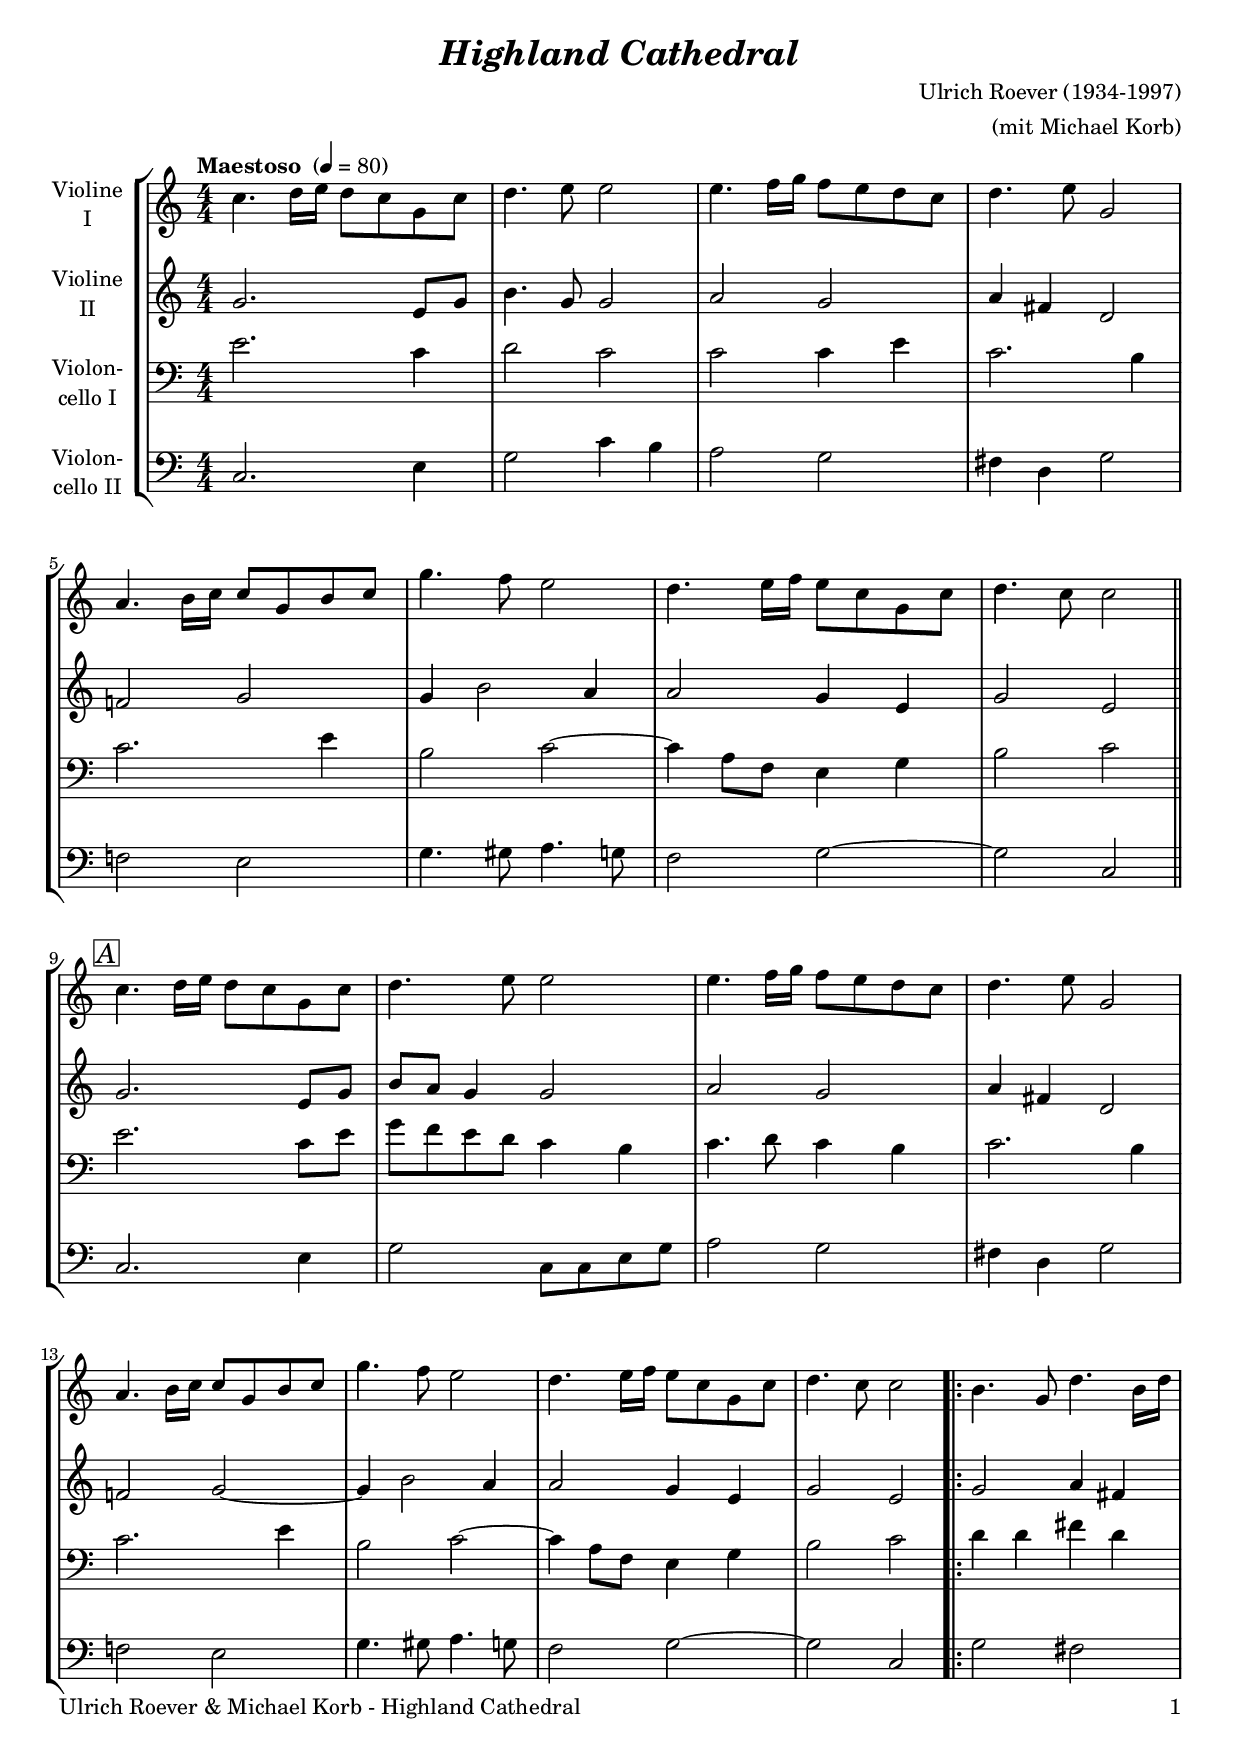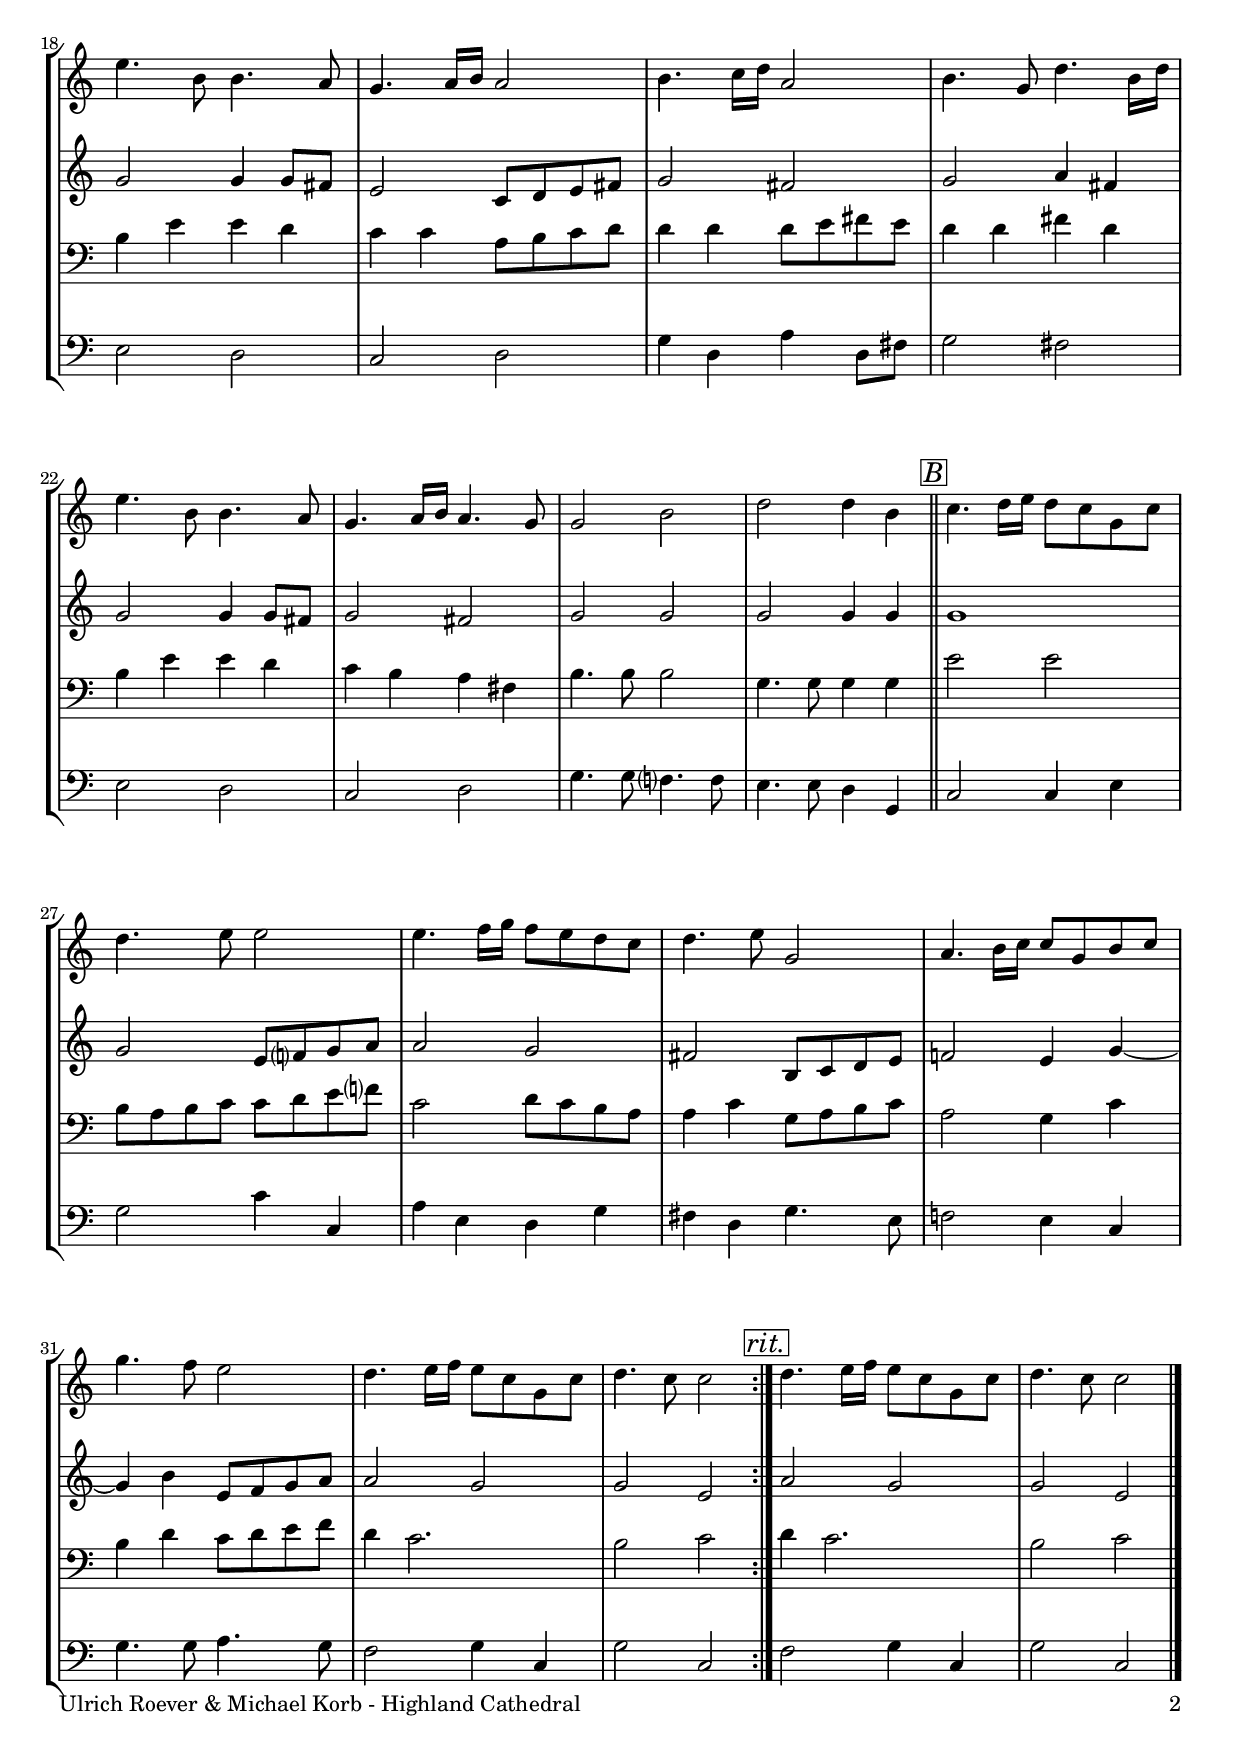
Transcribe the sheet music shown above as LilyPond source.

\version "2.20.2"
\include "deutsch.ly"

#(set-global-staff-size 19)

\header {
  title     = \markup \bold \italic "Highland Cathedral"
  composer  = "Ulrich Roever (1934-1997)"
  arranger  = "(mit Michael Korb)"
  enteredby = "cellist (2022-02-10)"
%  piece     = ""
}

voiceconsts = {
  \key c \major
  \time 4/4
  \clef "treble"
  \numericTimeSignature
  \compressEmptyMeasures
  % Set default beaming for all staves
%  \set Timing.beamExceptions = #'()
%  \set Timing.baseMoment     = #(ly:make-moment 1 4)
%  \set Timing.beatStructure  = #'(1 1 1)
  \tempo "Maestoso " 4=80
}

mivl = "violin"
miba = "cello"

boxa = { \bar "||" \mark \markup \box \italic "A" }
boxb = { \bar "||" \mark \markup \box \italic "B" }

pori = \mark \markup \box \italic "poco rit."
rit  = \mark \markup \box \italic "rit."

va = \relative c'' {
  \voiceconsts

  c4. d16 e d8 c g c
  d4. e8 e2
  e4. f16 g f8 e d c
  d4. e8 g,2
  a4. h16 c c8 g h c
  g'4. f8 e2
  d4. e16 f e8 c g c

  d4. c8 c2 \boxa
  c4. d16 e d8 c g c
  d4. e8 e2
  e4. f16 g f8 e d c
  d4. e8 g,2
  a4. h16 c c8 g h c
  g'4. f8 e2

  d4. e16 f e8 c g c
  d4. c8 c2
  \repeat volta 2 {
    h4. g8 d'4. h16 d
    e4. h8 h4. a8
    g4. a16 h a2
    h4. c16 d a2
    h4. g8 d'4. h16 d

    e4. h8 h4. a8
    g4. a16 h a4. g8
    g2 h
    d d4 h \boxb
    c4. d16 e d8 c g c
    d4. e8 e2
    e4. f16 g f8 e d c
    d4. e8 g,2

    a4. h16 c c8 g h c
    g'4. f8 e2
    d4. e16 f e8 c g c
    d4. c8 c2
  } \rit
  d4. e16 f e8 c g c
  d4. c8 c2 \bar "|."
}

vb = \relative c'' {
  \voiceconsts

  g2. e8 g
  h4. g8 g2
  a g
  a4 fis d2
  f! g
  g4 h2 a4
  a2 g4 e
  g2 e \boxa
  g2. e8 g
  h a g4 g2

  a g
  a4 fis d2
  f! g~
  g4 h2 a4
  a2 g4 e
  g2 e
  \repeat volta 2 {
    g a4 fis
    g2 g4 g8 fis
    e2 c8 d e fis
    g2 fis

    g a4 fis
    g2 g4 g8 fis
    g2 fis
    g g
    g g4 g \boxb
    g1
    g2 e8 f? g a
    a2 g
    fis h,8 c d e
    f!2 e4 g~

    g h e,8 f g a
    a2 g
    g e
  } \rit
  a g
  g e \bar "|."
}

vc = \relative c' {
  \voiceconsts
  \clef "bass"

  e2. c4
  d2 c
  c c4 e
  c2. h4
  c2. e4
  h2 c~
  c4 a8 f e4 g
  h2 c \boxa
  e2. c8 e

  g f e d c4 h
  c4. d8 c4 h
  c2. h4
  c2. e4
  h2 c~
  c4 a8 f e4 g
  h2 c
  \repeat volta 2 {
    d4 d fis d

    h e e d
    c c a8 h c d
    d4 d d8 e fis e
    d4 d fis d
    h e e d
    c h a fis
    h4. h8 h2

    g4. g8 g4 g \boxb
    e'2 e
    h8 a h c c d e f?
    c2 d8 c h a
    a4 c g8 a h c
    a2 g4 c
    h d c8 d e f

    d4 c2.
    h2 c
  } \rit
  d4 c2.
  h2 c \bar "|."
}

vd = \relative c {
  \voiceconsts
  \clef "bass"

  c2. e4
  g2 c4 h
  a2 g
  fis4 d g2
  f! e
  g4. gis8 a4. g8
  f2 g~
  g c, \boxa
  c2. e4
  g2 c,8 c e g
  a2 g

  fis4 d g2
  f! e
  g4. gis8 a4. g8
  f2 g~
  g c,
  \repeat volta 2 {
    g' fis
    e d
    c d
    g4 d a' d,8 fis
    g2 fis
    e d

    c d
    g4. g8 f?4. f8
    e4. e8 d4 g, \boxb
    c2 c4 e
    g2 c4 c,
    a' e d g
    fis d g4. e8
    f!2 e4 c
    g'4. g8 a4. g8

    f2 g4 c,
    g'2 c,
  } \rit
  f g4 c,
  g'2 c, \bar "|."
}


music = \new StaffGroup <<
      \new Staff {
	\set Staff.midiInstrument = \mivl
	\set Staff.instrumentName = \markup \center-column { "Violine" "I" }
	\transpose c c { \va }
      }

      \new Staff {
	\set Staff.midiInstrument = \mivl
	\set Staff.instrumentName = \markup \center-column { "Violine" "II" }
	\transpose c c { \vb }
      }

      \new Staff {
	\set Staff.midiInstrument = \miba
	\set Staff.instrumentName = \markup \center-column { "Violon-" "cello I" }
	\transpose c c { \vc }
      }

      \new Staff {
	\set Staff.midiInstrument = \miba
	\set Staff.instrumentName = \markup \center-column { "Violon-" "cello II" }
	\transpose c c { \vd }
      }
>>

\book {
   \paper {
    print-page-number = ##t
    print-first-page-number = ##t
    ragged-last-bottom = ##f
    oddHeaderMarkup = \markup \null
    evenHeaderMarkup = \markup \null
    oddFooterMarkup = \markup {
      \fill-line {
        \on-the-fly #print-page-number-check-first
        "Ulrich Roever & Michael Korb - Highland Cathedral" \fromproperty #'page:page-number-string
      }
    }
    evenFooterMarkup = \oddFooterMarkup
  } \score {
    \music
    \layout {}
  }

  \score {
    \unfoldRepeats \music

    \midi {
      \context {
        \Score
      }
    }
  }
}